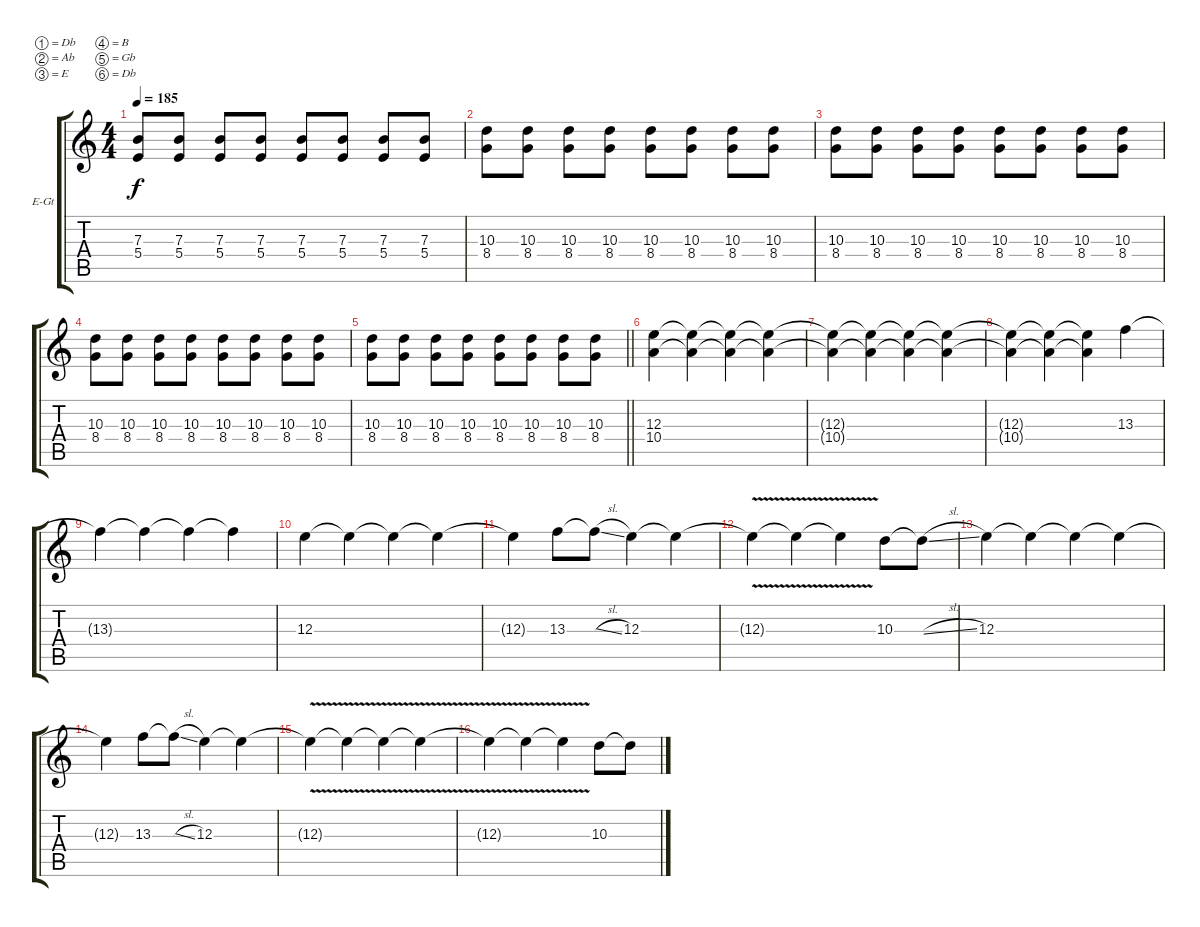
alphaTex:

\bracketExtendMode groupsimilarinstruments
\firstSystemTrackNameOrientation horizontal
\otherSystemsTrackNameOrientation horizontal
\track ("Gtr" "E-Gt") {instrument distortionguitar}
\staff {score tabs}
\tuning (Db4 Ab3 E3 B2 Gb2 Db2)
\ts (4 4)
\tempo 185
\clef g2
\ks c
(7.3 5.4).8{dy f} (7.3 5.4).8 (7.3 5.4).8 (7.3 5.4).8 (7.3 5.4).8 (7.3 5.4).8 (7.3 5.4).8 (7.3 5.4).8 |
(10.3 8.4).8 (10.3 8.4).8 (10.3 8.4).8 (10.3 8.4).8 (10.3 8.4).8 (10.3 8.4).8 (10.3 8.4).8 (10.3 8.4).8 |
(10.3 8.4).8 (10.3 8.4).8 (10.3 8.4).8 (10.3 8.4).8 (10.3 8.4).8 (10.3 8.4).8 (10.3 8.4).8 (10.3 8.4).8 |
(10.3 8.4).8 (10.3 8.4).8 (10.3 8.4).8 (10.3 8.4).8 (10.3 8.4).8 (10.3 8.4).8 (10.3 8.4).8 (10.3 8.4).8 |
\barLineRight lightlight
(10.3 8.4).8 (10.3 8.4).8 (10.3 8.4).8 (10.3 8.4).8 (10.3 8.4).8 (10.3 8.4).8 (10.3 8.4).8 (10.3 8.4).8 |
\section ("" "")
(12.3 10.4).4 (12.3{t} 10.4{t}).4 (12.3{t} 10.4{t}).4 (12.3{t} 10.4{t}).4 |
(12.3{t} 10.4{t}).4 (12.3{t} 10.4{t}).4 (12.3{t} 10.4{t}).4 (12.3{t} 10.4{t}).4 |
(12.3{t} 10.4{t}).4 (12.3{t} 10.4{t}).4 (12.3{t} 10.4{t}).4 13.3.4 |
13.3{t}.4 13.3{t}.4 13.3{t}.4 13.3{t}.4 |
12.3.4 12.3{t}.4 12.3{t}.4 12.3{t}.4 |
12.3{t}.4 13.3.8 13.3{sl t}.8 12.3.4 12.3{t}.4 |
12.3{v t}.4 12.3{v t}.4 12.3{v t}.4 10.3.8 10.3{sl t}.8 |
12.3.4 12.3{t}.4 12.3{t}.4 12.3{t}.4 |
12.3{t}.4 13.3.8 13.3{sl t}.8 12.3.4 12.3{t}.4 |
12.3{v t}.4 12.3{v t}.4 12.3{v t}.4 12.3{v t}.4 |
12.3{v t}.4 12.3{v t}.4 12.3{v t}.4 10.3.8 10.3{sl t}.8
